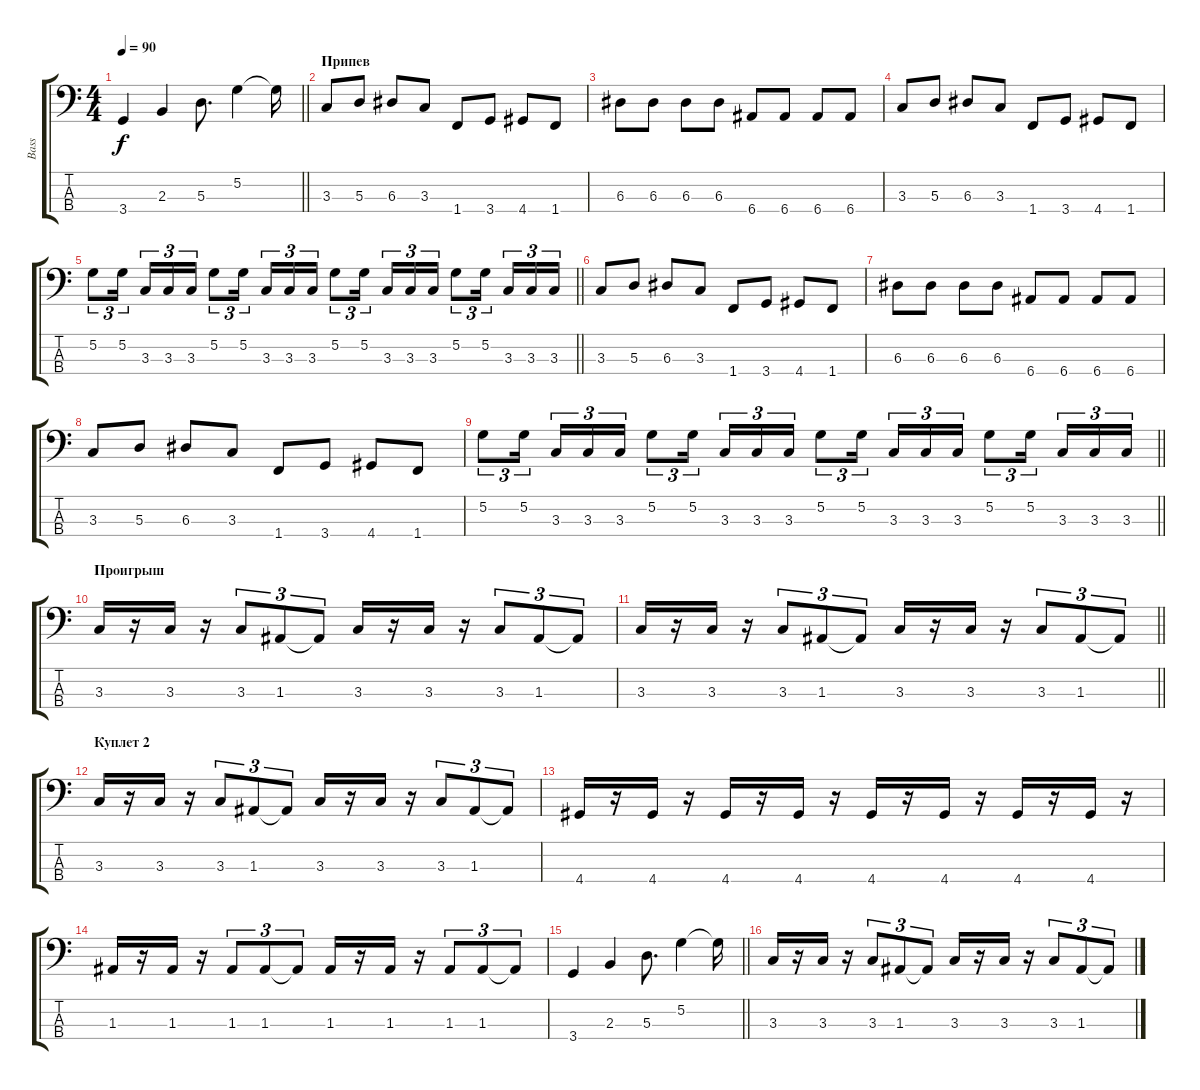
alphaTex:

\track ("Bass" "Bass") {instrument slapbass2}
\staff {score tabs}
\tuning (G2 D2 A1 E1) {hide}
\ts (4 4)
\tempo 90
\clef f4
\barLineRight lightlight
\ks c
3.4.4{dy f} 2.3.4 5.3.8{d} 5.2.4 5.2{t}.16 |
\section ("" "Припев")
3.3.8 5.3.8 6.3.8 3.3.8 1.4.8 3.4.8 4.4.8 1.4.8 |
6.3.8 6.3.8 6.3.8 6.3.8 6.4.8 6.4.8 6.4.8 6.4.8 |
3.3.8 5.3.8 6.3.8 3.3.8 1.4.8 3.4.8 4.4.8 1.4.8 |
\barLineRight lightlight
5.2.8{tu (3 2)} 5.2.16{tu (3 2) beam splitsecondary} 3.3.16{tu (3 2)} 3.3.16{tu (3 2)} 3.3.16{tu (3 2)} 5.2.8{tu (3 2)} 5.2.16{tu (3 2) beam splitsecondary} 3.3.16{tu (3 2)} 3.3.16{tu (3 2)} 3.3.16{tu (3 2)} 5.2.8{tu (3 2)} 5.2.16{tu (3 2) beam splitsecondary} 3.3.16{tu (3 2)} 3.3.16{tu (3 2)} 3.3.16{tu (3 2)} 5.2.8{tu (3 2)} 5.2.16{tu (3 2) beam splitsecondary} 3.3.16{tu (3 2)} 3.3.16{tu (3 2)} 3.3.16{tu (3 2)} |
3.3.8 5.3.8 6.3.8 3.3.8 1.4.8 3.4.8 4.4.8 1.4.8 |
6.3.8 6.3.8 6.3.8 6.3.8 6.4.8 6.4.8 6.4.8 6.4.8 |
3.3.8 5.3.8 6.3.8 3.3.8 1.4.8 3.4.8 4.4.8 1.4.8 |
\barLineRight lightlight
5.2.8{tu (3 2)} 5.2.16{tu (3 2) beam splitsecondary} 3.3.16{tu (3 2)} 3.3.16{tu (3 2)} 3.3.16{tu (3 2)} 5.2.8{tu (3 2)} 5.2.16{tu (3 2) beam splitsecondary} 3.3.16{tu (3 2)} 3.3.16{tu (3 2)} 3.3.16{tu (3 2)} 5.2.8{tu (3 2)} 5.2.16{tu (3 2) beam splitsecondary} 3.3.16{tu (3 2)} 3.3.16{tu (3 2)} 3.3.16{tu (3 2)} 5.2.8{tu (3 2)} 5.2.16{tu (3 2) beam splitsecondary} 3.3.16{tu (3 2)} 3.3.16{tu (3 2)} 3.3.16{tu (3 2)} |
\section ("" "Проигрыш")
3.3.16 r.16 3.3.16 r.16 3.3.8{tu (3 2)} 1.3.8{tu (3 2)} 1.3{t}.8{tu (3 2)} 3.3.16 r.16 3.3.16 r.16 3.3.8{tu (3 2)} 1.3.8{tu (3 2)} 1.3{t}.8{tu (3 2)} |
\barLineRight lightlight
3.3.16 r.16 3.3.16 r.16 3.3.8{tu (3 2)} 1.3.8{tu (3 2)} 1.3{t}.8{tu (3 2)} 3.3.16 r.16 3.3.16 r.16 3.3.8{tu (3 2)} 1.3.8{tu (3 2)} 1.3{t}.8{tu (3 2)} |
\section ("" "Куплет 2")
3.3.16 r.16 3.3.16 r.16 3.3.8{tu (3 2)} 1.3.8{tu (3 2)} 1.3{t}.8{tu (3 2)} 3.3.16 r.16 3.3.16 r.16 3.3.8{tu (3 2)} 1.3.8{tu (3 2)} 1.3{t}.8{tu (3 2)} |
4.4.16 r.16 4.4.16 r.16 4.4.16 r.16 4.4.16 r.16 4.4.16 r.16 4.4.16 r.16 4.4.16 r.16 4.4.16 r.16 |
1.3.16 r.16 1.3.16 r.16 1.3.8{tu (3 2)} 1.3.8{tu (3 2)} 1.3{t}.8{tu (3 2)} 1.3.16 r.16 1.3.16 r.16 1.3.8{tu (3 2)} 1.3.8{tu (3 2)} 1.3{t}.8{tu (3 2)} |
\barLineRight lightlight
3.4.4 2.3.4 5.3.8{d} 5.2.4 5.2{t}.16 |
3.3.16 r.16 3.3.16 r.16 3.3.8{tu (3 2)} 1.3.8{tu (3 2)} 1.3{t}.8{tu (3 2)} 3.3.16 r.16 3.3.16 r.16 3.3.8{tu (3 2)} 1.3.8{tu (3 2)} 1.3{t}.8{tu (3 2)}
